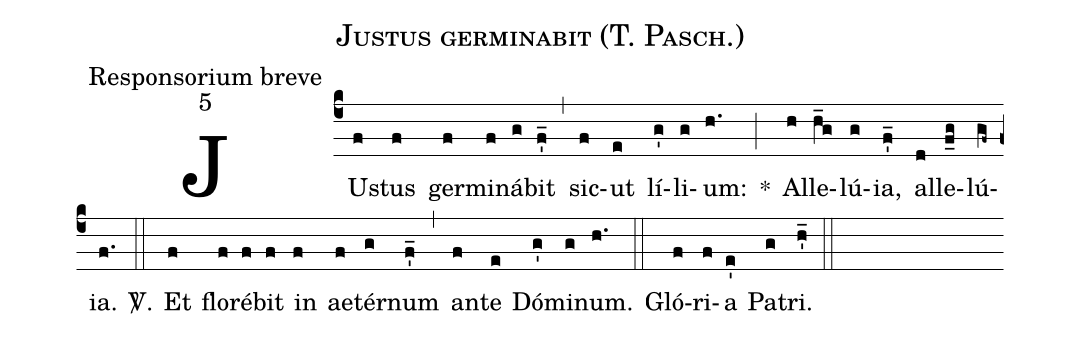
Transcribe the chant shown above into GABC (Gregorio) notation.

name:Justus germinabit (T. Pasch.);
office-part:Responsorium breve;
mode:5;
%%
(c4) JU(f)stus(f) ger(f)mi(f)ná(g)bit(f'_) (,) sic(f)ut(e) lí(g')li(g)um:(h.) *(;) Al(h)le(h_g)lú(g)ia,(f'_) al(d)le(f_g)lú(gf~)ia.(f.) <sp>V/</sp>.(::) Et(f) flo(f)ré(f)bit(f) in(f) ae(f)tér(g)num(f'_) (,) an(f)te(e) Dó(g')mi(g)num.(h.) (::) Gló(f)ri(f)a(e') Pa(g)tri.(h'_) (::)
